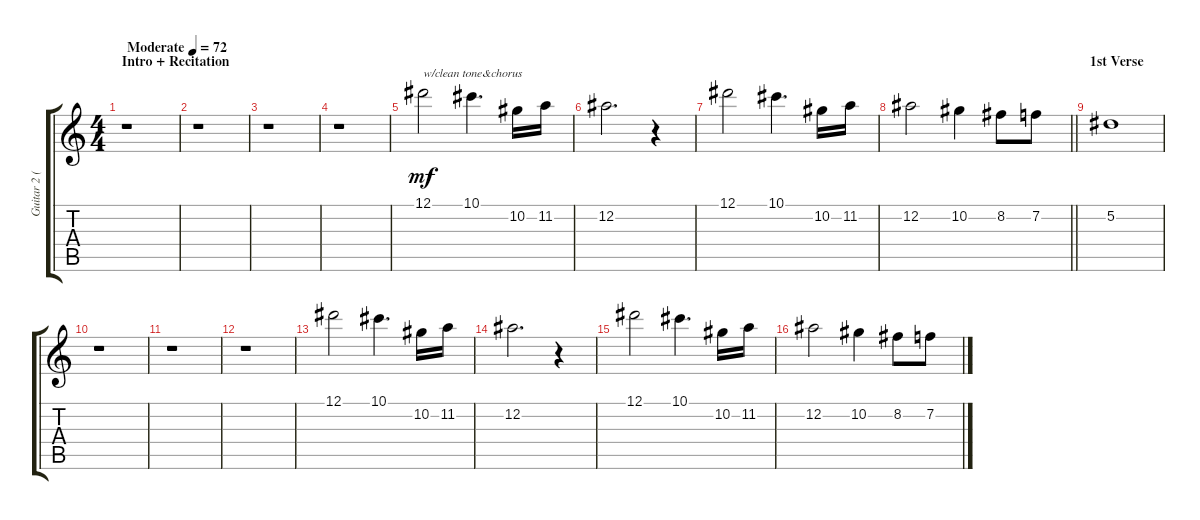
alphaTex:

\track ("Guitar 2 (Izzy)" "Guitar 2 (") {instrument overdrivenguitar}
\staff {score tabs}
\tuning (Eb4 Bb3 Gb3 Db3 Ab2 Eb2) {hide}
\ts (4 4)
\section ("" "Intro + Recitation")
\tempo (72 "Moderate")
\clef g2
\ks c
r.1{dy mf instrument overdrivenguitar} |
r.1 |
r.1 |
r.1 |
12.1.2{txt "w/clean tone&chorus"} 10.1.4{d} 10.2.16 11.2.16 |
12.2.2{d} r.4 |
12.1.2 10.1.4{d} 10.2.16 11.2.16 |
\barLineRight lightlight
12.2.2 10.2.4 8.2.8 7.2.8 |
\section ("" "1st Verse")
5.2.1 |
r.1 |
r.1 |
r.1 |
12.1.2 10.1.4{d} 10.2.16 11.2.16 |
12.2.2{d} r.4 |
12.1.2 10.1.4{d} 10.2.16 11.2.16 |
12.2.2 10.2.4 8.2.8 7.2.8
